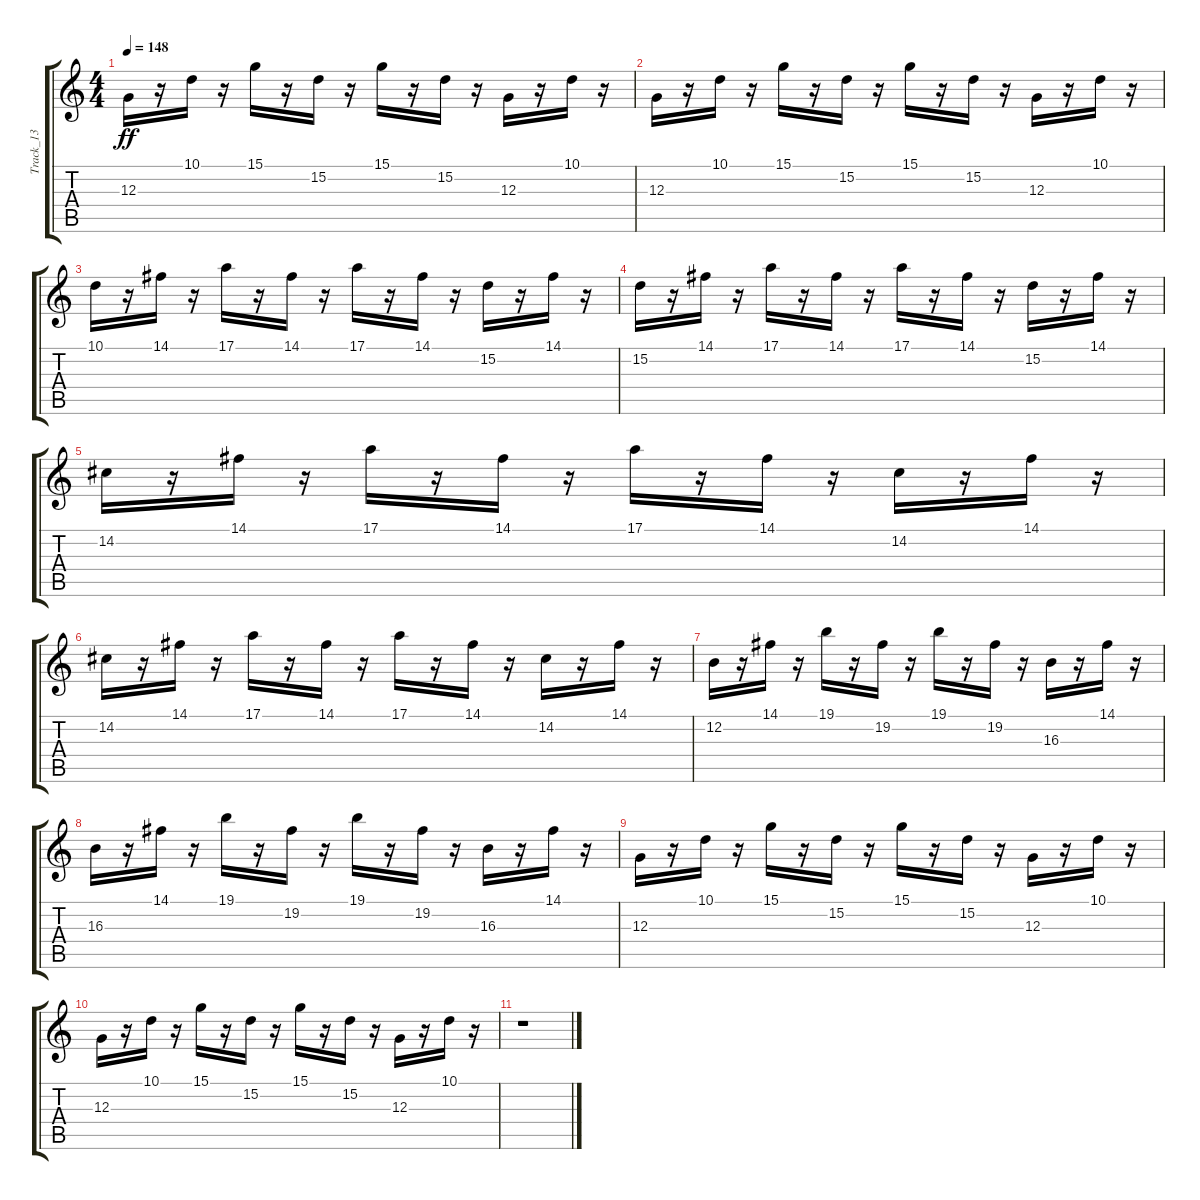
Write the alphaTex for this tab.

\track ("Track_13" "Track_13") {instrument stringensemble1}
\staff {score tabs}
\tuning (E4 B3 G3 D3 A2 E2) {hide}
\ts (4 4)
\tempo 148
\clef g2
\ks c
12.3.16{dy ff} r.16 10.1.16 r.16 15.1.16 r.16 15.2.16 r.16 15.1.16 r.16 15.2.16 r.16 12.3.16 r.16 10.1.16 r.16 |
12.3.16 r.16 10.1.16 r.16 15.1.16 r.16 15.2.16 r.16 15.1.16 r.16 15.2.16 r.16 12.3.16 r.16 10.1.16 r.16 |
10.1.16 r.16 14.1.16 r.16 17.1.16 r.16 14.1.16 r.16 17.1.16 r.16 14.1.16 r.16 15.2.16 r.16 14.1.16 r.16 |
15.2.16 r.16 14.1.16 r.16 17.1.16 r.16 14.1.16 r.16 17.1.16 r.16 14.1.16 r.16 15.2.16 r.16 14.1.16 r.16 |
14.2.16 r.16 14.1.16 r.16 17.1.16 r.16 14.1.16 r.16 17.1.16 r.16 14.1.16 r.16 14.2.16 r.16 14.1.16 r.16 |
14.2.16 r.16 14.1.16 r.16 17.1.16 r.16 14.1.16 r.16 17.1.16 r.16 14.1.16 r.16 14.2.16 r.16 14.1.16 r.16 |
12.2.16 r.16 14.1.16 r.16 19.1.16 r.16 19.2.16 r.16 19.1.16 r.16 19.2.16 r.16 16.3.16 r.16 14.1.16 r.16 |
16.3.16 r.16 14.1.16 r.16 19.1.16 r.16 19.2.16 r.16 19.1.16 r.16 19.2.16 r.16 16.3.16 r.16 14.1.16 r.16 |
12.3.16 r.16 10.1.16 r.16 15.1.16 r.16 15.2.16 r.16 15.1.16 r.16 15.2.16 r.16 12.3.16 r.16 10.1.16 r.16 |
12.3.16 r.16 10.1.16 r.16 15.1.16 r.16 15.2.16 r.16 15.1.16 r.16 15.2.16 r.16 12.3.16 r.16 10.1.16 r.16 |
r.1
